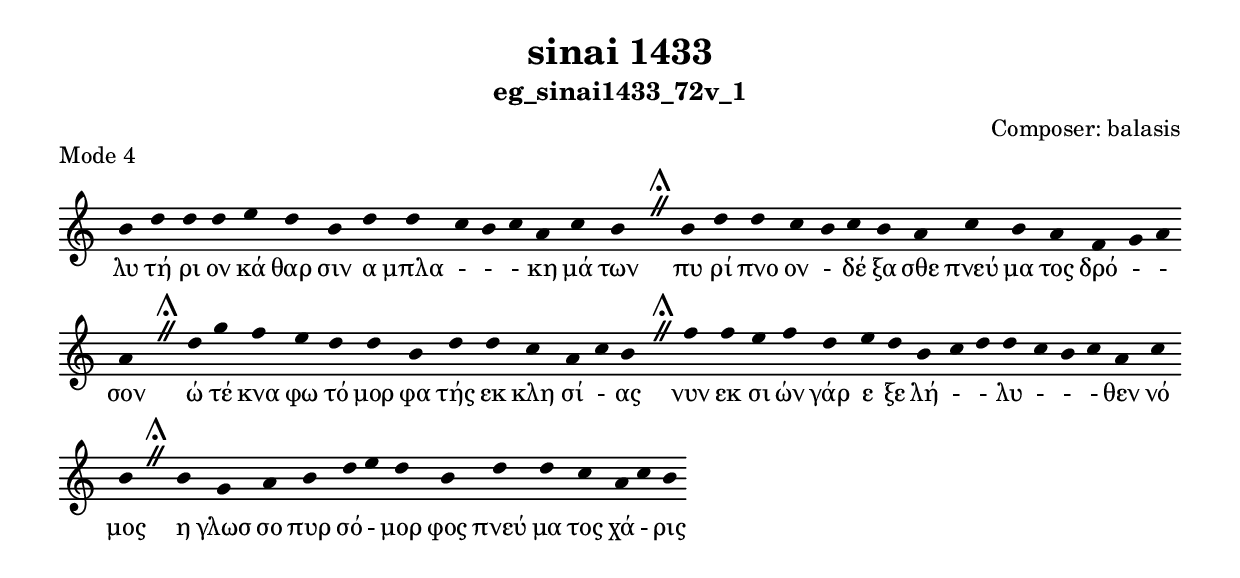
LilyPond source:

\include "gregorian.ly"

	\header {
 	  title = "sinai 1433"
	  subtitle = "eg_sinai1433_72v_1"
	  composer = "Composer: balasis"
	  piece = "Mode 4"
	}

	chant = {
	  b'4 d''4 d''4 d''4 e''4 d''4 b'4 d''4 d''4 c''4 b'4 c''4 a'4 c''4 b'4 \divisioMaior
 b'4 d''4 d''4 c''4 b'4 c''4 b'4 a'4 c''4 b'4 a'4 f'4 g'4 a'4 a'4 \divisioMaior
 d''4 g''4 f''4 e''4 d''4 d''4 b'4 d''4 d''4 c''4 a'4 c''4 b'4 \divisioMaior
 f''4 f''4 e''4 f''4 d''4 e''4 d''4 b'4 c''4 d''4 d''4 c''4 b'4 c''4 a'4 c''4 b'4 \divisioMaior
 b'4 g'4 a'4 b'4 d''4 e''4 d''4 b'4 d''4 d''4 c''4 a'4 c''4 b'4\finalis
	}

	verba = \lyricmode {λυ τή ρι ον κά θαρ σιν α μπλα -  -  - κη μά των 
πυ ρί πνο ον - δέ ξα σθε πνεύ μα τος δρό -  - σον 
ώ τέ κνα φω τό μορ φα τής εκ κλη σί - ας 
νυν εκ σι ών γάρ ε ξε λή -  - λυ -  -  - θεν νό μος 
η γλωσ σο πυρ σό - μορ φος πνεύ μα τος χά - ρις 
	}


	\score {
	  \new Staff <<
	  \new Voice = "melody" \chant
	  \new Lyrics = "one" \lyricsto melody \verba
	  >>
	  \layout {
	    \context {
	      \Staff
	      \remove "Time_signature_engraver"
	      \remove "Bar_engraver"
	    }
	    \context {
	      \Voice
	      \remove "Stem_engraver"
	    }
	  }
	}